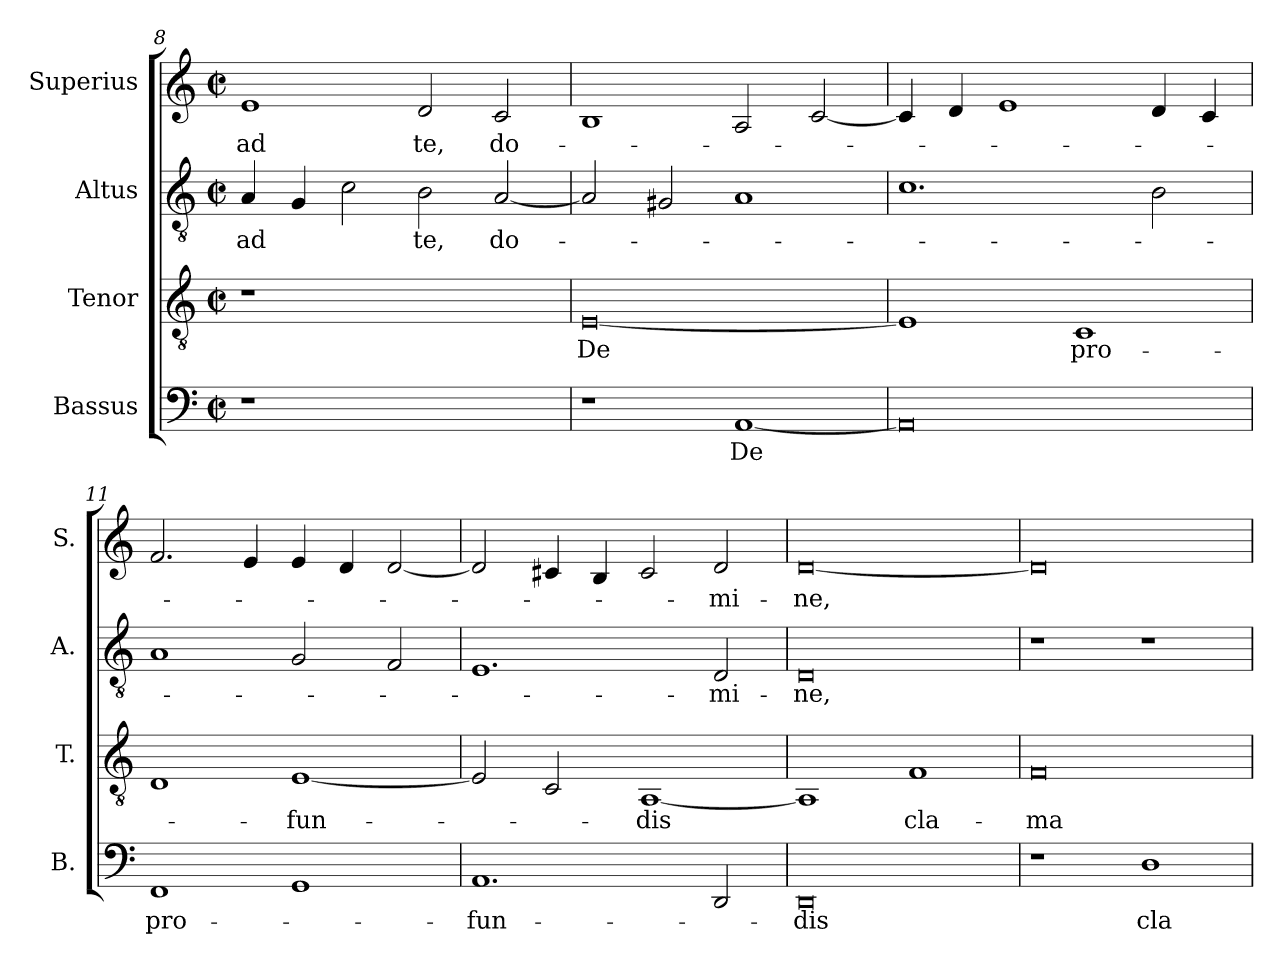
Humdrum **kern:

**kern	**text	**kern	**text	**kern	**text	**kern	**text
*part4	*part4	*part3	*part3	*part2	*part2	*part1	*part1
*staff4	*staff4	*staff3	*staff3	*staff2	*staff2	*staff1	*staff1
*I"Bassus	*	*I"Tenor	*	*I"Altus	*	*I"Superius	*
*I'B.	*	*I'T.	*	*I'A.	*	*I'S.	*
*clefF4	*	*clefGv2	*	*clefGv2	*	*clefG2	*
*	*	*ITrd7c12	*	*ITrd7c12	*	*	*
*k[]	*	*k[]	*	*k[]	*	*k[]	*
*C:	*	*C:	*	*C:	*	*C:	*
*M2/2	*	*M2/2	*	*M2/2	*	*M2/2	*
*met(c|)	*	*met(c|)	*	*met(c|)	*	*met(c|)	*
=8	=8	=8	=8	=8	=8	=8	=8
!LO:N:vis=1	!	!LO:N:vis=1	!	!	!	!	!
!	!	!	!	!	!LO:LY:b:color=#000000	!	!
!	!	!	!	!	!	!	!LO:LY:b:color=#000000
1r	.	1r	.	4AAi/	ad	1ei	ad
.	.	.	.	4GGi/	.	.	.
.	.	.	.	2Ci\	.	.	.
!	!	!	!	!	!LO:LY:b:color=#000000	!	!
!	!	!	!	!	!	!	!LO:LY:b:color=#000000
1ryy	.	1ryy	.	2BBi\	te,	2di/	te,
!	!	!	!	!	!LO:LY:b:color=#000000	!	!
!	!	!	!	!	!	!	!LO:LY:b:color=#000000
.	.	.	.	[<2AAi/	do-	2ci/	do-
=9	=9	=9	=9	=9	=9	=9	=9
!	!	!	!LO:LY:b:color=#000000	!	!	!	!
1r	.	[<0EEi	De	2AAi/]	.	1Bi	.
.	.	.	.	2GG#Xi/	.	.	.
!	!LO:LY:b:color=#000000	!	!	!	!	!	!
[<1AAi	De	.	.	1AAi	.	2Ai/	.
.	.	.	.	.	.	[<2ci/	.
=10	=10	=10	=10	=10	=10	=10	=10
0AAi]	.	1EEi]	.	1.Ci	.	4ci/]	.
.	.	.	.	.	.	4di/	.
.	.	.	.	.	.	1ei	.
!	!	!	!LO:LY:b:color=#000000	!	!	!	!
.	.	1CCi	pro-	.	.	.	.
.	.	.	.	2BBi\	.	4di/	.
.	.	.	.	.	.	4ci/	.
=11	=11	=11	=11	=11	=11	=11	=11
!	!LO:LY:b:color=#000000	!	!	!	!	!	!
1FFi	pro-	1DDi	.	1AAi	.	2.fi/	.
.	.	.	.	.	.	4ei/	.
!	!	!	!LO:LY:b:color=#000000	!	!	!	!
1GGi	.	[<1EEi	-fun-	2GGi/	.	4ei/	.
.	.	.	.	.	.	4di/	.
.	.	.	.	2FFi/	.	[<2di/	.
!!LO:LB:g=z
=12	=12	=12	=12	=12	=12	=12	=12
!	!LO:LY:b:color=#000000	!	!	!	!	!	!
1.AAi	-fun-	2EEi/]	.	1.EEi	.	2di/]	.
.	.	2CCi/	.	.	.	4c#Xi/	.
.	.	.	.	.	.	4Bi/	.
!	!	!	!LO:LY:b:color=#000000	!	!	!	!
.	.	[<1AAAi	-dis	.	.	2c#i/	.
!	!	!	!	!	!LO:LY:b:color=#000000	!	!
!	!	!	!	!	!	!	!LO:LY:b:color=#000000
2DDi/	.	.	.	2DDi/	-mi-	2di/	-mi-
=13	=13	=13	=13	=13	=13	=13	=13
!	!LO:LY:b:color=#000000	!	!	!	!	!	!
!	!	!	!	!	!LO:LY:b:color=#000000	!	!
!	!	!	!	!	!	!	!LO:LY:b:color=#000000
0DDi	-dis	1AAAi]	.	0DDi	-ne,	[<0di	-ne,
!	!	!	!LO:LY:b:color=#000000	!	!	!	!
.	.	1FFi	cla-	.	.	.	.
=14	=14	=14	=14	=14	=14	=14	=14
!	!	!	!LO:LY:b:color=#000000	!	!	!	!
1r	.	0FFi	-ma-	1r	.	0di]	.
!	!LO:LY:b:color=#000000	!	!	!	!	!	!
1Di	cla-	.	.	1r	.	.	.
=	=	=	=	=	=	=	=
*-	*-	*-	*-	*-	*-	*-	*-
